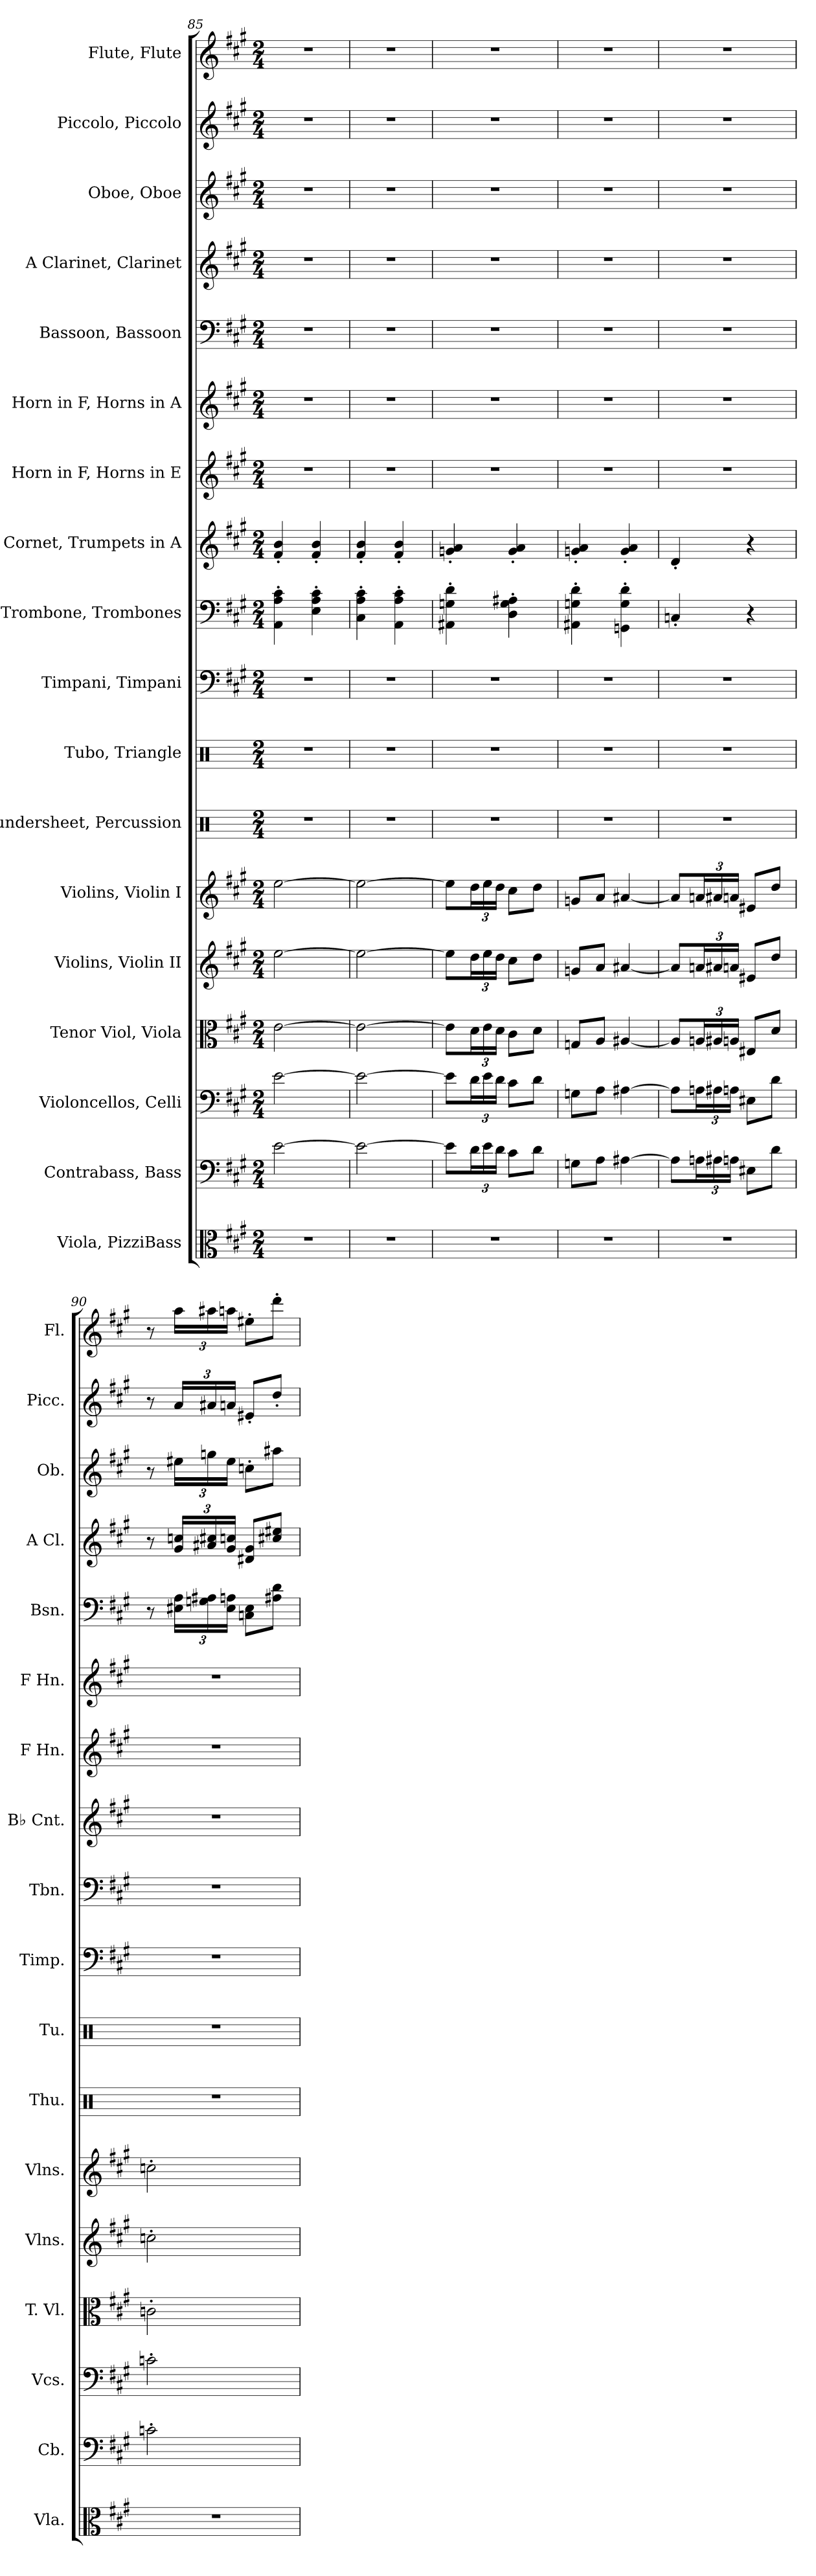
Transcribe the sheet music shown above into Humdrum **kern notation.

**kern	**kern	**kern	**kern	**kern	**kern	**kern	**kern	**kern	**kern	**kern	**kern	**kern	**kern	**kern	**kern	**kern	**kern
*part18	*part17	*part16	*part15	*part14	*part13	*part12	*part11	*part10	*part9	*part8	*part7	*part6	*part5	*part4	*part3	*part2	*part1
*staff18	*staff17	*staff16	*staff15	*staff14	*staff13	*staff12	*staff11	*staff10	*staff9	*staff8	*staff7	*staff6	*staff5	*staff4	*staff3	*staff2	*staff1
*I"Viola, PizziBass	*I"Contrabass, Bass	*I"Violoncellos, Celli	*I"Tenor Viol, Viola	*I"Violins, Violin II	*I"Violins, Violin I	*I"Thundersheet, Percussion	*I"Tubo, Triangle	*I"Timpani, Timpani	*I"Trombone, Trombones	*I"B♭ Cornet, Trumpets in A	*I"Horn in F, Horns in E	*I"Horn in F, Horns in A	*I"Bassoon, Bassoon	*I"A Clarinet, Clarinet	*I"Oboe, Oboe	*I"Piccolo, Piccolo	*I"Flute, Flute
*I'Vla.	*I'Cb.	*I'Vcs.	*I'T. Vl.	*I'Vlns.	*I'Vlns.	*I'Thu.	*I'Tu.	*I'Timp.	*I'Tbn.	*I'B♭ Cnt.	*I'F Hn.	*I'F Hn.	*I'Bsn.	*I'A Cl.	*I'Ob.	*I'Picc.	*I'Fl.
*clefC3	*clefF4	*clefF4	*clefC3	*clefG2	*clefG2	*clefX	*clefX	*clefF4	*clefF4	*clefG2	*clefG2	*clefG2	*clefF4	*clefG2	*clefG2	*clefG2	*clefG2
*	*ITrd7c12	*	*	*	*	*	*	*	*	*ITrd1c2	*ITrd4c7	*ITrd4c7	*	*ITrd2c3	*	*ITrd-7c-12	*
*k[f#c#g#]	*k[f#c#g#]	*k[f#c#g#]	*k[f#c#g#]	*k[f#c#g#]	*k[f#c#g#]	*k[]	*k[]	*k[f#c#g#]	*k[f#c#g#]	*k[f#]	*k[f#c#]	*k[f#c#]	*k[f#c#g#]	*k[f#c#g#d#a#e#]	*k[f#c#g#]	*k[f#c#g#]	*k[f#c#g#]
*M2/4	*M2/4	*M2/4	*M2/4	*M2/4	*M2/4	*M2/4	*M2/4	*M2/4	*M2/4	*M2/4	*M2/4	*M2/4	*M2/4	*M2/4	*M2/4	*M2/4	*M2/4
=85	=85	=85	=85	=85	=85	=85	=85	=85	=85	=85	=85	=85	=85	=85	=85	=85	=85
2r	[2E\	[2e\	[2e\	[2ee\	[2ee\	2r	2r	2r	4AA\' 4A\' 4c#\'	4e/' 4a/'	2r	2r	2r	2r	2r	2r	2r
.	.	.	.	.	.	.	.	.	4E\' 4A\' 4c#\'	4e/' 4a/'	.	.	.	.	.	.	.
=86	=86	=86	=86	=86	=86	=86	=86	=86	=86	=86	=86	=86	=86	=86	=86	=86	=86
2r	2E\_	2e\_	2e\_	2ee\_	2ee\_	2r	2r	2r	4C#\' 4A\' 4c#\'	4e/' 4a/'	2r	2r	2r	2r	2r	2r	2r
.	.	.	.	.	.	.	.	.	4AA\' 4A\' 4c#\'	4e/' 4a/'	.	.	.	.	.	.	.
=87	=87	=87	=87	=87	=87	=87	=87	=87	=87	=87	=87	=87	=87	=87	=87	=87	=87
2r	8E\L]	8e\L]	8e\L]	8ee\L]	8ee\L]	2r	2r	2r	4AA#X\' 4Gn\' 4d\'	4fn/' 4g/'	2r	2r	2r	2r	2r	2r	2r
*	*Xbrackettup	*Xbrackettup	*Xbrackettup	*Xbrackettup	*Xbrackettup	*	*	*	*	*	*	*	*	*	*	*	*
.	24D\L	24d\L	24d\L	24dd\L	24dd\L	.	.	.	.	.	.	.	.	.	.	.	.
.	24E\	24e\	24e\	24ee\	24ee\	.	.	.	.	.	.	.	.	.	.	.	.
.	24D\JJ	24d\JJ	24d\JJ	24dd\JJ	24dd\JJ	.	.	.	.	.	.	.	.	.	.	.	.
.	8C#\L	8c#\L	8c#\L	8cc#\L	8cc#\L	.	.	.	4D\' 4G\' 4A#X\'	4f/' 4g/'	.	.	.	.	.	.	.
.	8D\J	8d\J	8d\J	8dd\J	8dd\J	.	.	.	.	.	.	.	.	.	.	.	.
!!LO:PB:g=z
=88	=88	=88	=88	=88	=88	=88	=88	=88	=88	=88	=88	=88	=88	=88	=88	=88	=88
2r	8GGn\L	8Gn\L	8Gn/L	8gn/L	8gn/L	2r	2r	2r	4AA#X\' 4Gn\' 4d\'	4fn/' 4g/'	2r	2r	2r	2r	2r	2r	2r
.	8AA\J	8A\J	8A/J	8a/J	8a/J	.	.	.	.	.	.	.	.	.	.	.	.
.	[4AA#X\	[4A#X\	[4A#X/	[4a#X/	[4a#X/	.	.	.	4GGn\' 4G\' 4d\'	4f/' 4g/'	.	.	.	.	.	.	.
=89	=89	=89	=89	=89	=89	=89	=89	=89	=89	=89	=89	=89	=89	=89	=89	=89	=89
2r	8AA#\L]	8A#\L]	8A#/L]	8a#/L]	8a#/L]	2r	2r	2r	4Cn'/	4c'/	2r	2r	2r	2r	2r	2r	2r
.	24AAn\L	24An\L	24An/L	24an/L	24an/L	.	.	.	.	.	.	.	.	.	.	.	.
.	24AA#X\	24A#X\	24A#X/	24a#X/	24a#X/	.	.	.	.	.	.	.	.	.	.	.	.
.	24AAn\JJ	24An\JJ	24An/JJ	24an/JJ	24an/JJ	.	.	.	.	.	.	.	.	.	.	.	.
.	8EE#X\L	8E#X\L	8E#X/L	8e#X/L	8e#X/L	.	.	.	4r	4r	.	.	.	.	.	.	.
.	8D\J	8d\J	8d/J	8dd/J	8dd/J	.	.	.	.	.	.	.	.	.	.	.	.
=90	=90	=90	=90	=90	=90	=90	=90	=90	=90	=90	=90	=90	=90	=90	=90	=90	=90
2r	2Cn'\	2cn'\	2cn'\	2ccn'\	2ccn'\	2r	2r	2r	2r	2r	2r	2r	8r	8r	8r	8r	8r
*	*	*	*	*	*	*	*	*	*	*	*	*	*Xbrackettup	*Xbrackettup	*Xbrackettup	*Xbrackettup	*Xbrackettup
.	.	.	.	.	.	.	.	.	.	.	.	.	24E#X\ 24A\LL	24e#/ 24an/LL	24ee#X\LL	24aa/LL	24aa\LL
.	.	.	.	.	.	.	.	.	.	.	.	.	24Gn\ 24A#X\	24f##X/ 24a#X/	24ggn\	24aa#X/	24aa#X\
.	.	.	.	.	.	.	.	.	.	.	.	.	24E#\ 24An\JJ	24e#/ 24an/JJ	24ee#\JJ	24aan/JJ	24aan\JJ
.	.	.	.	.	.	.	.	.	.	.	.	.	8Cn\ 8E#\L	8B#X/ 8e#/L	8ccn'\L	8ee#X'/L	8ee#X'\L
.	.	.	.	.	.	.	.	.	.	.	.	.	8A#X\ 8d\J	8a#X/ 8cc##X/J	8aa#X\J	8ddd'/J	8ddd'\J
=	=	=	=	=	=	=	=	=	=	=	=	=	=	=	=	=	=
*-	*-	*-	*-	*-	*-	*-	*-	*-	*-	*-	*-	*-	*-	*-	*-	*-	*-
